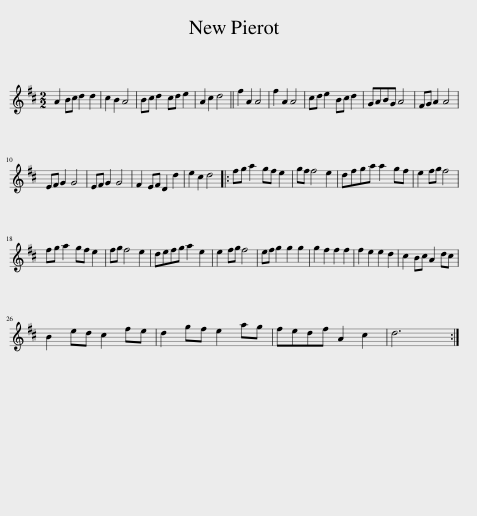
X:1
L:1/8
M:2/2
I:linebreak $
K:D
V:1 treble
V:1
 A2 Bc d2 d2 | c2 B2 A4 | Bc d2 cd e2 | A2 c2 d4 || f2 A2 A4 | %5
 f2 A2 A4 | cd e2 Bc d2 | GABG A4 | FG A2 A4 |$ EF G2 G4 | %10
 EF G2 G4 | F2 EF D2 d2 | e2 c2 d4 |: fg a2 gf e2 | gf f4 e2 | %15
 dfga a2 gf | e2 fg f4 |$ fg a2 gf e2 | fg f4 e2 | defg a2 e2 | %20
 e2 fg f4 | ef g2 g2 g2 | g2 f2 f2 f2 | f2 e2 e2 d2 | c2 Bc A2 dc |$ %25
 B2 ed c2 fe | d2 gf e2 ag | fedf A2 c2 | d6 :| %29
